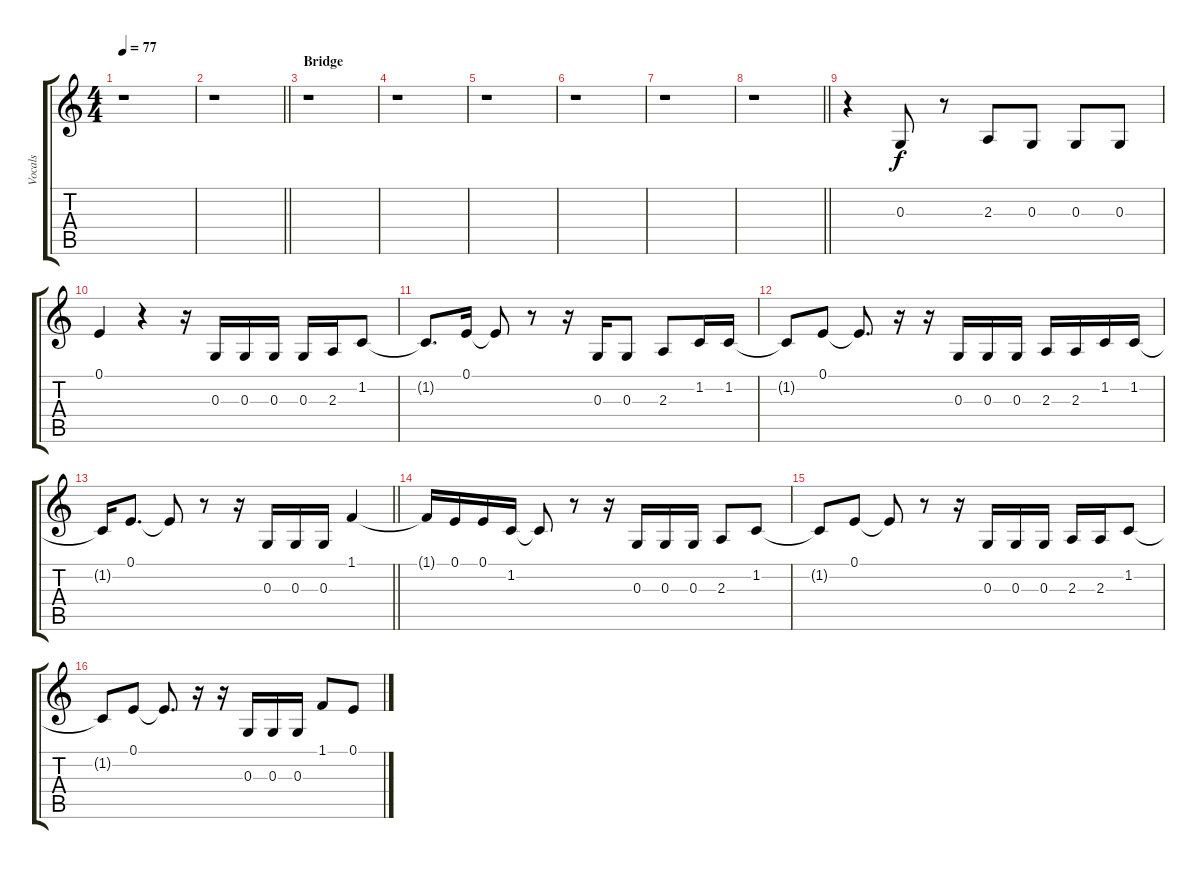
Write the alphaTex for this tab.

\track ("Vocals" "Vocals") {instrument drawbarorgan}
\staff {score tabs}
\tuning (E4 B3 G3 D3 A2 E2) {hide}
\ts (4 4)
\tempo 77
\clef g2
\ks c
r.1{dy f} |
\barLineRight lightlight
r.1 |
\section ("" "Bridge")
r.1 |
r.1 |
r.1 |
r.1 |
r.1 |
\barLineRight lightlight
r.1 |
r.4 0.3.8 r.8 2.3.8 0.3.8 0.3.8 0.3.8 |
0.1.4 r.4 r.16 0.3.16 0.3.16 0.3.16 0.3.16 2.3.16 1.2.8 |
1.2{t}.8{d} 0.1.16 0.1{t}.8 r.8 r.16 0.3.16 0.3.8 2.3.8 1.2.16 1.2.16 |
1.2{t}.8 0.1.8 0.1{t}.8{d} r.16 r.16 0.3.16 0.3.16 0.3.16 2.3.16 2.3.16 1.2.16 1.2.16 |
\barLineRight lightlight
1.2{t}.16 0.1.8{d} 0.1{t}.8 r.8 r.16 0.3.16 0.3.16 0.3.16 1.1.4 |
1.1{t}.16 0.1.16 0.1.16 1.2.16 1.2{t}.8 r.8 r.16 0.3.16 0.3.16 0.3.16 2.3.8 1.2.8 |
1.2{t}.8 0.1.8 0.1{t}.8 r.8 r.16 0.3.16 0.3.16 0.3.16 2.3.16 2.3.16 1.2.8 |
1.2{t}.8 0.1.8 0.1{t}.8{d} r.16 r.16 0.3.16 0.3.16 0.3.16 1.1.8 0.1.8
